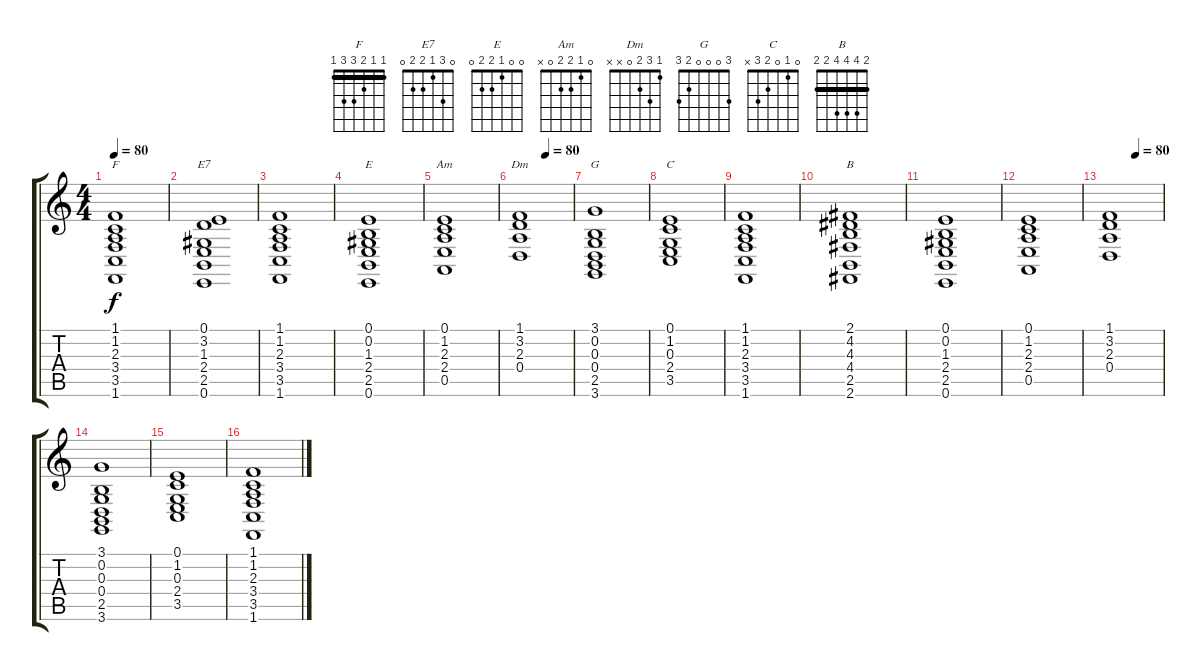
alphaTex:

\track "" {instrument stringensemble1}
\staff {score tabs}
\tuning (E4 B3 G3 D3 A2 E2) {hide}
\chord ("F" 1 1 2 3 3 1) {barre 1}
\chord ("E7" 0 3 1 2 2 0)
\chord ("E" 0 0 1 2 2 0)
\chord ("Am" 0 1 2 2 0 x)
\chord ("Dm" 1 3 2 0 x x)
\chord ("G" 3 0 0 0 2 3)
\chord ("C" 0 1 0 2 3 x)
\chord ("B" 2 4 4 4 2 2) {barre 2}
\ts (4 4)
\tempo 80
\clef g2
\ks c
(1.1 1.2 2.3 3.4 3.5 1.6).1{ch "F" dy f volume 13 instrument stringensemble1} |
(0.1 3.2 1.3 2.4 2.5 0.6).1{ch "E7"} |
(1.1 1.2 2.3 3.4 3.5 1.6).1 |
(0.1 0.2 1.3 2.4 2.5 0.6).1{ch "E"} |
(0.1 1.2 2.3 2.4 0.5).1{ch "Am" volume 13 instrument stringensemble1} |
\tempo (80 0.5)
(1.1 3.2 2.3 0.4).1{ch "Dm"} |
(3.1 0.2 0.3 0.4 2.5 3.6).1{ch "G"} |
(0.1 1.2 0.3 2.4 3.5).1{ch "C"} |
(1.1 1.2 2.3 3.4 3.5 1.6).1 |
(2.1 4.2 4.3 4.4 2.5 2.6).1{ch "B"} |
(0.1 0.2 1.3 2.4 2.5 0.6).1 |
(0.1 1.2 2.3 2.4 0.5).1{volume 13 instrument stringensemble1} |
\tempo (80 0.5)
(1.1 3.2 2.3 0.4).1 |
(3.1 0.2 0.3 0.4 2.5 3.6).1 |
(0.1 1.2 0.3 2.4 3.5).1 |
(1.1 1.2 2.3 3.4 3.5 1.6).1
